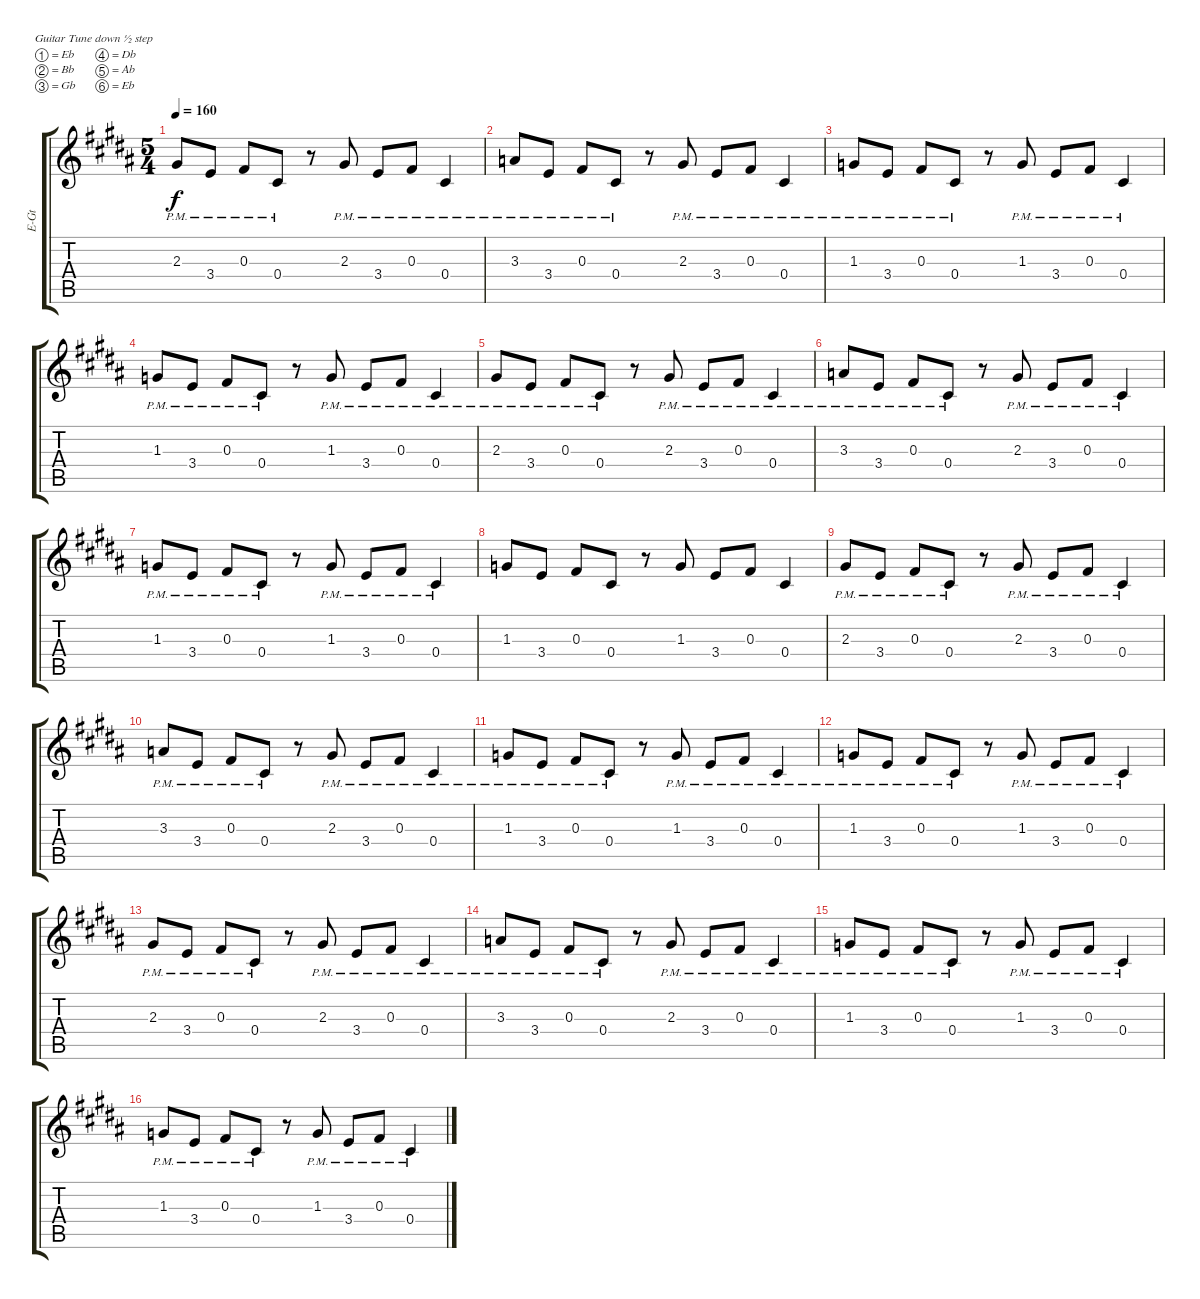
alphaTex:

\bracketExtendMode groupsimilarinstruments
\otherSystemsTrackNameOrientation horizontal
\track ("Electric Guitar 2" "E-Gt") {instrument distortionguitar}
\staff {score tabs}
\tuning (Eb4 Bb3 Gb3 Db3 Ab2 Eb2)
\ts (5 4)
\tempo 160
\clef g2
\ks b
2.3{pm acc forcenatural}.8{dy f beam Up} 3.4{pm acc forcenatural}.8{beam Up} 0.3{pm acc forcenatural}.8{beam Up} 0.4{pm acc forcenatural}.8{beam Up} r.8{beam Up} 2.3{pm acc forcenatural}.8{beam Up} 3.4{pm acc forcenatural}.8{beam Up} 0.3{pm acc forcenatural}.8{beam Up} 0.4{pm acc forcenatural}.4{beam Up} |
3.3{pm acc b}.8{beam Up} 3.4{pm acc forcenatural}.8{beam Up} 0.3{pm acc forcenatural}.8{beam Up} 0.4{pm acc forcenatural}.8{beam Up} r.8{beam Up} 2.3{pm acc forcenatural}.8{beam Up} 3.4{pm acc forcenatural}.8{beam Up} 0.3{pm acc forcenatural}.8{beam Up} 0.4{pm acc forcenatural}.4{beam Up} |
1.3{pm acc b}.8{beam Up} 3.4{pm acc forcenatural}.8{beam Up} 0.3{pm acc forcenatural}.8{beam Up} 0.4{pm acc forcenatural}.8{beam Up} r.8{beam Up} 1.3{pm acc b}.8{beam Up} 3.4{pm acc forcenatural}.8{beam Up} 0.3{pm acc forcenatural}.8{beam Up} 0.4{pm acc forcenatural}.4{beam Up} |
1.3{pm acc b}.8{beam Up} 3.4{pm acc forcenatural}.8{beam Up} 0.3{pm acc forcenatural}.8{beam Up} 0.4{pm acc forcenatural}.8{beam Up} r.8{beam Up} 1.3{pm acc b}.8{beam Up} 3.4{pm acc forcenatural}.8{beam Up} 0.3{pm acc forcenatural}.8{beam Up} 0.4{pm acc forcenatural}.4{beam Up} |
2.3{pm acc forcenatural}.8{beam Up} 3.4{pm acc forcenatural}.8{beam Up} 0.3{pm acc forcenatural}.8{beam Up} 0.4{pm acc forcenatural}.8{beam Up} r.8{beam Up} 2.3{pm acc forcenatural}.8{beam Up} 3.4{pm acc forcenatural}.8{beam Up} 0.3{pm acc forcenatural}.8{beam Up} 0.4{pm acc forcenatural}.4{beam Up} |
3.3{pm acc b}.8{beam Up} 3.4{pm acc forcenatural}.8{beam Up} 0.3{pm acc forcenatural}.8{beam Up} 0.4{pm acc forcenatural}.8{beam Up} r.8{beam Up} 2.3{pm acc forcenatural}.8{beam Up} 3.4{pm acc forcenatural}.8{beam Up} 0.3{pm acc forcenatural}.8{beam Up} 0.4{pm acc forcenatural}.4{beam Up} |
1.3{pm acc b}.8{beam Up} 3.4{pm acc forcenatural}.8{beam Up} 0.3{pm acc forcenatural}.8{beam Up} 0.4{pm acc forcenatural}.8{beam Up} r.8{beam Up} 1.3{pm acc b}.8{beam Up} 3.4{pm acc forcenatural}.8{beam Up} 0.3{pm acc forcenatural}.8{beam Up} 0.4{pm acc forcenatural}.4{beam Up} |
1.3{acc b}.8{beam Up} 3.4{acc forcenatural}.8{beam Up} 0.3{acc forcenatural}.8{beam Up} 0.4{acc forcenatural}.8{beam Up} r.8{beam Up} 1.3{acc b}.8{beam Up} 3.4{acc forcenatural}.8{beam Up} 0.3{acc forcenatural}.8{beam Up} 0.4{acc forcenatural}.4{beam Up} |
2.3{pm acc forcenatural}.8{beam Up} 3.4{pm acc forcenatural}.8{beam Up} 0.3{pm acc forcenatural}.8{beam Up} 0.4{pm acc forcenatural}.8{beam Up} r.8{beam Up} 2.3{pm acc forcenatural}.8{beam Up} 3.4{pm acc forcenatural}.8{beam Up} 0.3{pm acc forcenatural}.8{beam Up} 0.4{pm acc forcenatural}.4{beam Up} |
3.3{pm acc b}.8{beam Up} 3.4{pm acc forcenatural}.8{beam Up} 0.3{pm acc forcenatural}.8{beam Up} 0.4{pm acc forcenatural}.8{beam Up} r.8{beam Up} 2.3{pm acc forcenatural}.8{beam Up} 3.4{pm acc forcenatural}.8{beam Up} 0.3{pm acc forcenatural}.8{beam Up} 0.4{pm acc forcenatural}.4{beam Up} |
1.3{pm acc b}.8{beam Up} 3.4{pm acc forcenatural}.8{beam Up} 0.3{pm acc forcenatural}.8{beam Up} 0.4{pm acc forcenatural}.8{beam Up} r.8{beam Up} 1.3{pm acc b}.8{beam Up} 3.4{pm acc forcenatural}.8{beam Up} 0.3{pm acc forcenatural}.8{beam Up} 0.4{pm acc forcenatural}.4{beam Up} |
1.3{pm acc b}.8{beam Up} 3.4{pm acc forcenatural}.8{beam Up} 0.3{pm acc forcenatural}.8{beam Up} 0.4{pm acc forcenatural}.8{beam Up} r.8{beam Up} 1.3{pm acc b}.8{beam Up} 3.4{pm acc forcenatural}.8{beam Up} 0.3{pm acc forcenatural}.8{beam Up} 0.4{pm acc forcenatural}.4{beam Up} |
2.3{pm acc forcenatural}.8{beam Up} 3.4{pm acc forcenatural}.8{beam Up} 0.3{pm acc forcenatural}.8{beam Up} 0.4{pm acc forcenatural}.8{beam Up} r.8{beam Up} 2.3{pm acc forcenatural}.8{beam Up} 3.4{pm acc forcenatural}.8{beam Up} 0.3{pm acc forcenatural}.8{beam Up} 0.4{pm acc forcenatural}.4{beam Up} |
3.3{pm acc b}.8{beam Up} 3.4{pm acc forcenatural}.8{beam Up} 0.3{pm acc forcenatural}.8{beam Up} 0.4{pm acc forcenatural}.8{beam Up} r.8{beam Up} 2.3{pm acc forcenatural}.8{beam Up} 3.4{pm acc forcenatural}.8{beam Up} 0.3{pm acc forcenatural}.8{beam Up} 0.4{pm acc forcenatural}.4{beam Up} |
1.3{pm acc b}.8{beam Up} 3.4{pm acc forcenatural}.8{beam Up} 0.3{pm acc forcenatural}.8{beam Up} 0.4{pm acc forcenatural}.8{beam Up} r.8{beam Up} 1.3{pm acc b}.8{beam Up} 3.4{pm acc forcenatural}.8{beam Up} 0.3{pm acc forcenatural}.8{beam Up} 0.4{pm acc forcenatural}.4{beam Up} |
1.3{pm acc b}.8{beam Up} 3.4{pm acc forcenatural}.8{beam Up} 0.3{pm acc forcenatural}.8{beam Up} 0.4{pm acc forcenatural}.8{beam Up} r.8{beam Up} 1.3{pm acc b}.8{beam Up} 3.4{pm acc forcenatural}.8{beam Up} 0.3{pm acc forcenatural}.8{beam Up} 0.4{pm acc forcenatural}.4{beam Up}
